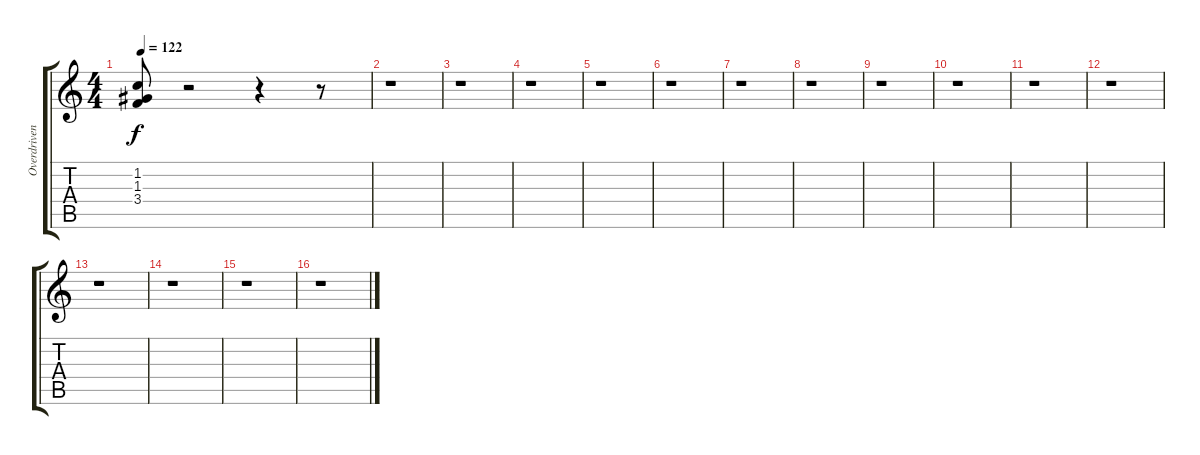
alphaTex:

\track ("Overdriven Guitar" "Overdriven") {instrument overdrivenguitar}
\staff {score tabs}
\tuning (E4 B3 G3 D3 A2 E2) {hide}
\ts (4 4)
\tempo 122
\clef g2
\ks c
(1.2{t} 1.3{t} 3.4{t}).8{dy f} r.2 r.4 r.8 |
r.1 |
r.1 |
r.1 |
r.1 |
r.1 |
r.1 |
r.1 |
r.1 |
r.1 |
r.1 |
r.1 |
r.1 |
r.1 |
r.1 |
r.1
